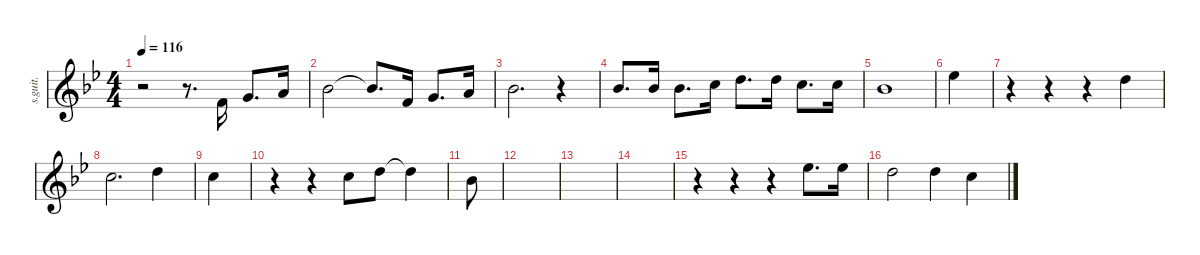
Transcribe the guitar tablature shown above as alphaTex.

\defaultSystemsLayout 4
\hideDynamics
\bracketExtendMode nobrackets
\otherSystemsTrackNameOrientation horizontal
\track ("Steel Guitar" "s.guit.") {instrument acousticguitarsteel}
\staff {score}
\tuning (E4 B3 G3 D3 A2 E2)
\ts (4 4)
\tempo 116
\clef g2
\ks bb
r.2{dy mf instrument acousticguitarsteel beam Down} r.8{d beam Down} 3.4{acc forcenatural}.16{beam Up} 5.4{acc forcenatural}.8{d beam Up} 7.4{acc forcenatural}.16{beam Up} |
8.4{acc b}.2{beam Down} 8.4{t acc b}.8{d beam Up} 3.4{acc forcenatural}.16{beam Up} 5.4{acc forcenatural}.8{d beam Up} 7.4{acc forcenatural}.16{beam Up} |
8.4{acc b}.2{d beam Down} r.4{beam Down} |
8.4{acc b}.8{d beam Up} 8.4{acc b}.16{beam Up} 8.4{acc b}.8{d beam Down} 10.4{acc forcenatural}.16{beam Down} 12.4{acc forcenatural}.8{d beam Down} 12.4{acc forcenatural}.16{beam Down} 10.4{acc forcenatural}.8{d beam Down} 10.4{acc forcenatural}.16{beam Down} |
8.4{acc b}.1{beam Down} |
13.4{acc b}.4{beam Down} |
r.4{beam Down} r.4{beam Down} r.4{beam Down} 12.4{acc forcenatural}.4{beam Down} |
10.4{acc forcenatural}.2{d beam Down} 12.4{acc forcenatural}.4{beam Down} |
10.4{acc forcenatural}.4{beam Down} |
r.4{beam Down} r.4{beam Down} 10.4{acc forcenatural}.8{beam Down} 17.5{acc forcenatural}.8{beam Down} 17.5{t acc forcenatural}.4{beam Down} |
8.4{acc b}.8{beam Down} |
|
|
|
r.4{beam Down} r.4{beam Down} r.4{beam Down} 13.4{acc b}.8{d beam Down} 13.4{acc b}.16{beam Down} |
12.4{acc forcenatural}.2{beam Down} 12.4{acc forcenatural}.4{beam Down} 10.4{acc forcenatural}.4{beam Down}
